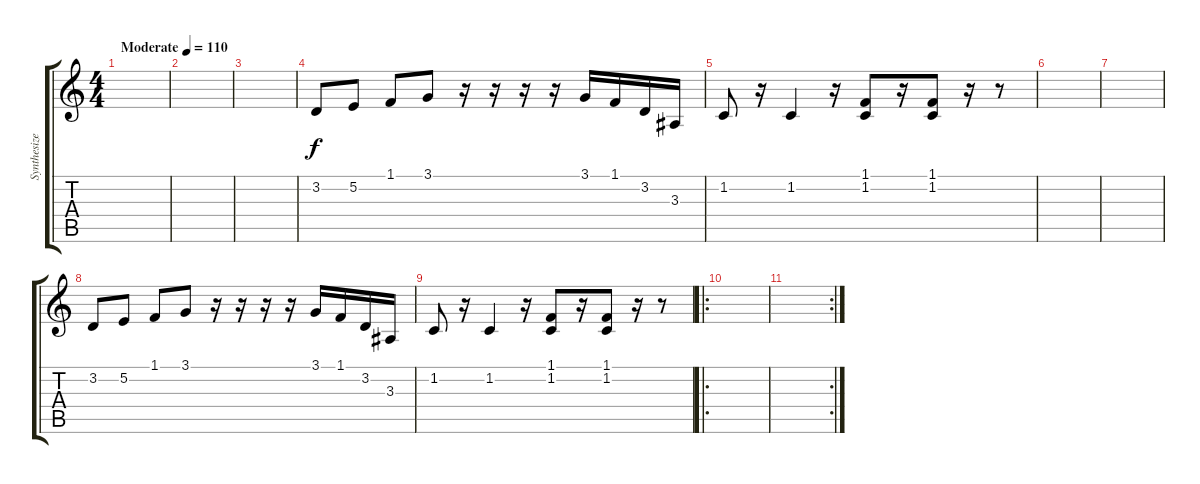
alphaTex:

\track ("Synthesizer" "Synthesize") {instrument lead6voice}
\staff {score tabs}
\tuning (E4 B3 G3 D3 A2 E2) {hide}
\ts (4 4)
\tempo (110 "Moderate")
\clef g2
\ks c
|
|
|
3.2.8 5.2.8 1.1.8 3.1.8 r.16 r.16 r.16 r.16 3.1.16 1.1.16 3.2.16 3.3.16 |
1.2.8 r.16 1.2.4 r.16 (1.1 1.2).8 r.16 (1.1 1.2).8 r.16 r.8 |
|
|
3.2.8 5.2.8 1.1.8 3.1.8 r.16 r.16 r.16 r.16 3.1.16 1.1.16 3.2.16 3.3.16 |
1.2.8 r.16 1.2.4 r.16 (1.1 1.2).8 r.16 (1.1 1.2).8 r.16 r.8 |
\ro
|
\rc 2
